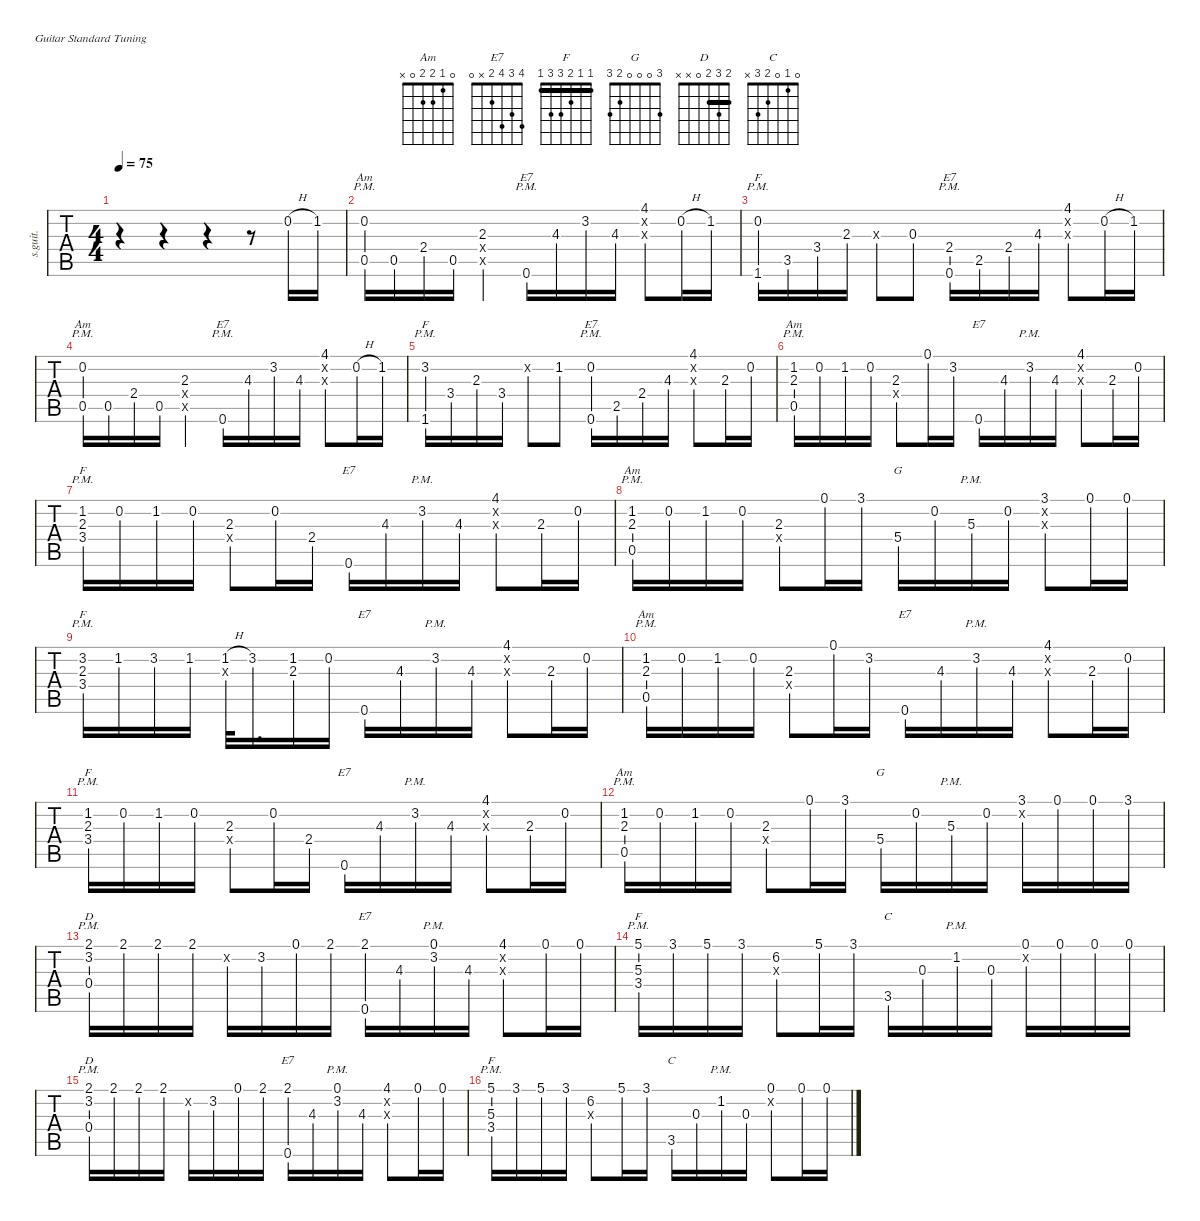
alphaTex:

\defaultSystemsLayout 4
\hideDynamics
\bracketExtendMode nobrackets
\otherSystemsTrackNameOrientation horizontal
\track ("Steel Guitar" "s.guit.") {instrument acousticguitarsteel}
\staff {tabs}
\tuning (E4 B3 G3 D3 A2 E2)
\chord ("Am" 0 1 2 2 0 x) {showfingering false}
\chord ("E7" 4 3 4 2 x 0) {showfingering false}
\chord ("F" 1 1 2 3 3 1) {showfingering false barre (1 1)}
\chord ("G" 3 0 0 0 2 3) {showfingering false}
\chord ("D" 2 3 2 0 x x) {showfingering false barre 2}
\chord ("C" 0 1 0 2 3 x) {showfingering false}
\ts (4 4)
\tempo 75
\clef g2
\ks c
r.4{dy mf instrument acousticguitarsteel} r.4 r.4 r.8 0.2{h}.16 1.2.16 |
(0.2 0.5{pm}).16{ch "Am"} 0.5.16 2.4.16 0.5.16 (2.3 0.4{x} 0.5{x}).4 0.6{pm}.16{ch "E7"} 4.3.16 3.2.16 4.3.16 (4.1 0.2{x} 0.3{st x}).8 0.2{h}.16 1.2.16 |
(0.2{pm} 1.6{pm}).16{ch "F"} 3.5.16 3.4.16 2.3.16 2.3{x}.8 0.3.8 (2.4{pm} 0.6{pm}).16{ch "E7"} 2.5.16 2.4.16 4.3.16 (4.1{st} 0.2{x} 0.3{x}).8 0.2{h}.16 1.2.16 |
(0.2{pm} 0.5{pm}).16{ch "Am"} 0.5.16 2.4.16 0.5.16 (2.3 0.4{x} 0.5{x}).4 0.6{pm}.16{ch "E7"} 4.3.16 3.2.16 4.3.16 (4.1{st} 0.2{x} 0.3{x}).8 0.2{h}.16 1.2.16 |
(3.2{pm} 1.6{pm}).16{ch "F"} 3.4.16 2.3.16 3.4.16 0.2{x}.8 1.2.8 (0.2{pm} 0.6{pm}).16{ch "E7"} 2.5.16 2.4.16 4.3.16 (4.1{st} 0.2{x} 0.3{x}).8 2.3.16 0.2.16 |
(1.2{pm} 0.5{pm} 2.3{pm}).16{ch "Am"} 0.2.16 1.2.16 0.2.16 (2.3 0.4{x}).8 0.1.16 3.2.16 0.6.16{ch "E7"} 4.3.16 3.2{pm}.16 4.3.16 (4.1{st} 0.2{x} 0.3{x}).8 2.3.16 0.2.16 |
(1.2{pm} 2.3{pm} 3.4{pm}).16{ch "F"} 0.2.16 1.2.16 0.2.16 (2.3 0.4{x}).8 0.2.16 2.4.16 0.6.16{ch "E7"} 4.3.16 3.2{pm}.16 4.3.16 (4.1{st} 0.2{x} 0.3{x}).8 2.3.16 0.2.16 |
(1.2{pm} 0.5{pm} 2.3{pm}).16{ch "Am"} 0.2.16 1.2.16 0.2.16 (2.3 0.4{x}).8 0.1.16 3.1.16 5.4.16{ch "G"} 0.2.16 5.3{pm}.16 0.2.16 (3.1{st} 0.2{x} 0.3{x}).8 0.1.16 0.1.16 |
(3.2{pm} 2.3{pm} 3.4{pm}).16{ch "F"} 1.2.16 3.2.16 1.2.16 (1.2{h} 0.3{x}).32 3.2.16{d} (1.2 2.3).16 0.2.16 0.6.16{ch "E7"} 4.3.16 3.2{pm}.16 4.3.16 (4.1{st} 0.2{x} 0.3{x}).8 2.3.16 0.2.16 |
(1.2{pm} 0.5{pm} 2.3{pm}).16{ch "Am"} 0.2.16 1.2.16 0.2.16 (2.3 0.4{x}).8 0.1.16 3.2.16 0.6.16{ch "E7"} 4.3.16 3.2{pm}.16 4.3.16 (4.1{st} 0.2{x} 0.3{x}).8 2.3.16 0.2.16 |
(1.2{pm} 2.3{pm} 3.4{pm}).16{ch "F"} 0.2.16 1.2.16 0.2.16 (2.3 0.4{x}).8 0.2.16 2.4.16 0.6.16{ch "E7"} 4.3.16 3.2{pm}.16 4.3.16 (4.1{st} 0.2{x} 0.3{x}).8 2.3.16 0.2.16 |
(1.2{pm} 0.5{pm} 2.3{pm}).16{ch "Am"} 0.2.16 1.2.16 0.2.16 (2.3 0.4{x}).8 0.1.16 3.1.16 5.4.16{ch "G"} 0.2.16 5.3{pm}.16 0.2.16 (3.1 0.2{x}).16 0.1.16 0.1.16 3.1.16 |
(2.1{pm} 0.4{pm} 3.2{pm}).16{ch "D"} 2.1.16 2.1.16 2.1.16 0.2{x}.16 3.2.16 0.1.16 2.1.16 (2.1 0.6).16{ch "E7"} 4.3.16 (0.1{pm} 3.2{pm}).16 4.3.16 (4.1{st} 0.2{x} 0.3{x}).8 0.1.16 0.1.16 |
(5.1{pm} 5.3{pm} 3.4{pm}).16{ch "F"} 3.1.16 5.1.16 3.1.16 (6.2 0.3{x}).8 5.1.16 3.1.16 3.5.16{ch "C"} 0.3.16 1.2{pm}.16 0.3.16 (0.1{st} 0.2{x}).16 0.1.16 0.1.16 0.1.16 |
(2.1{pm} 0.4{pm} 3.2{pm}).16{ch "D"} 2.1.16 2.1.16 2.1.16 0.2{x}.16 3.2.16 0.1.16 2.1.16 (2.1 0.6).16{ch "E7"} 4.3.16 (0.1{pm} 3.2{pm}).16 4.3.16 (4.1{st} 0.2{x} 0.3{x}).8 0.1.16 0.1.16 |
(5.1{pm} 5.3{pm} 3.4{pm}).16{ch "F"} 3.1.16 5.1.16 3.1.16 (6.2 0.3{x}).8 5.1.16 3.1.16 3.5.16{ch "C"} 0.3.16 1.2{pm}.16 0.3.16 (0.1{st} 0.2{x}).8 0.1.16 0.1.16
